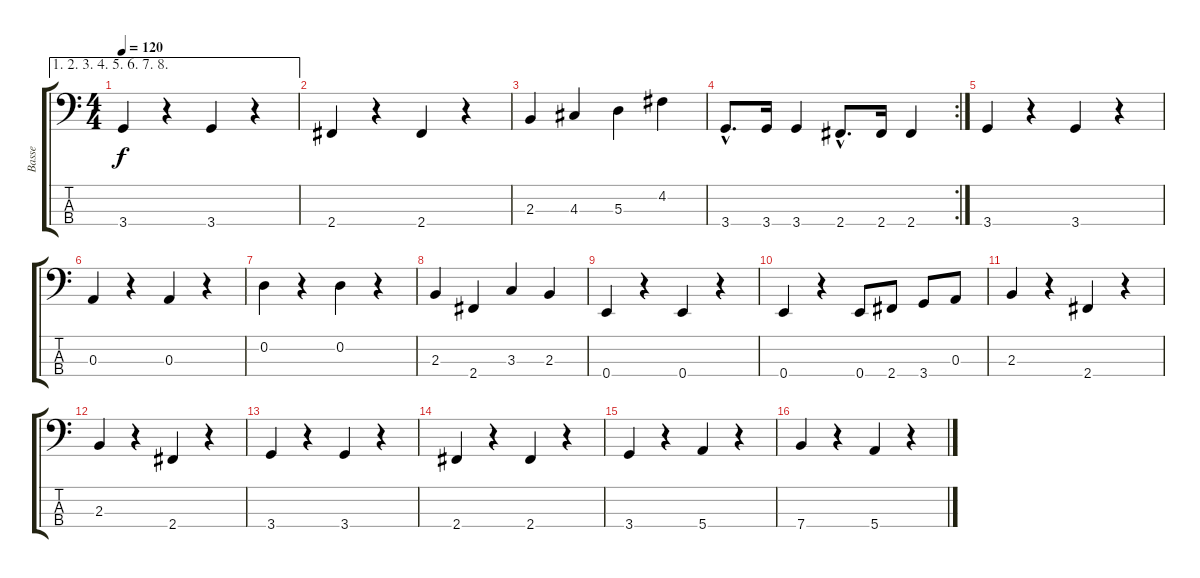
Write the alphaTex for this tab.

\track ("Basse" "Basse") {instrument acousticbass}
\staff {score tabs}
\tuning (G2 D2 A1 E1) {hide}
\ae (1 2 3 4 5 6 7 8)
\ts (4 4)
\tempo 120
\clef f4
\ks c
3.4.4{dy f} r.4 3.4.4 r.4 |
2.4.4 r.4 2.4.4 r.4 |
2.3.4 4.3.4 5.3.4 4.2.4 |
\rc 2
3.4{hac}.8{d} 3.4.16 3.4.4 2.4{hac}.8{d} 2.4.16 2.4.4 |
3.4.4 r.4 3.4.4 r.4 |
0.3.4 r.4 0.3.4 r.4 |
0.2.4 r.4 0.2.4 r.4 |
2.3.4 2.4.4 3.3.4 2.3.4 |
0.4.4 r.4 0.4.4 r.4 |
0.4.4 r.4 0.4.8 2.4.8 3.4.8 0.3.8 |
2.3.4 r.4 2.4.4 r.4 |
2.3.4 r.4 2.4.4 r.4 |
3.4.4 r.4 3.4.4 r.4 |
2.4.4 r.4 2.4.4 r.4 |
3.4.4 r.4 5.4.4 r.4 |
7.4.4 r.4 5.4.4 r.4
